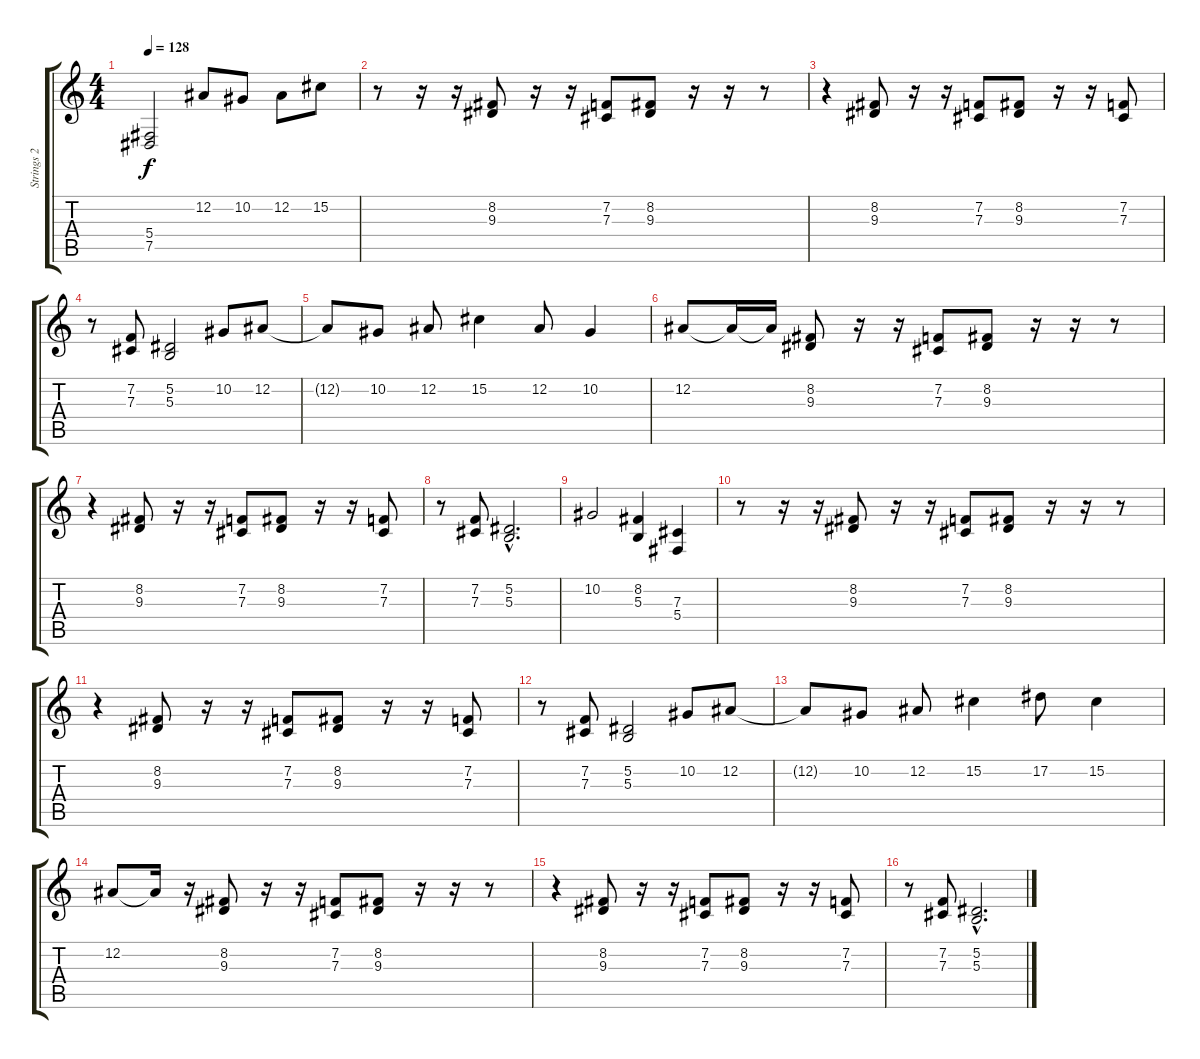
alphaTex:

\track ("Strings 2" "Strings 2") {instrument stringensemble1}
\staff {score tabs}
\tuning (Eb4 Bb3 Gb3 Db3 Ab2 Eb2) {hide}
\ts (4 4)
\tempo 128
\clef g2
\ks c
(5.4{t} 7.5{t}).2{dy f} 12.2.8 10.2.8 12.2.8 15.2.8 |
\section ("" "")
r.8{volume 16} r.16 r.16 (8.2 9.3).8 r.16 r.16 (7.2 7.3).8 (8.2 9.3).8 r.16 r.16 r.8 |
r.4 (8.2 9.3).8 r.16 r.16 (7.2 7.3).8 (8.2 9.3).8 r.16 r.16 (7.2 7.3).8 |
r.8 (7.2 7.3).8 (5.2 5.3).2 10.2.8 12.2.8 |
12.2{t}.8 10.2.8 12.2.8 15.2.4 12.2.8 10.2.4 |
12.2.8 12.2{t}.16 12.2{t}.16 (8.2 9.3).8 r.16 r.16 (7.2 7.3).8 (8.2 9.3).8 r.16 r.16 r.8 |
r.4 (8.2 9.3).8 r.16 r.16 (7.2 7.3).8 (8.2 9.3).8 r.16 r.16 (7.2 7.3).8 |
r.8 (7.2 7.3).8 (5.2{hac} 5.3{hac}).2{d} |
10.2.2 (8.2 5.3).4 (7.3 5.4).4 |
r.8 r.16 r.16 (8.2 9.3).8 r.16 r.16 (7.2 7.3).8 (8.2 9.3).8 r.16 r.16 r.8 |
r.4 (8.2 9.3).8 r.16 r.16 (7.2 7.3).8 (8.2 9.3).8 r.16 r.16 (7.2 7.3).8 |
r.8 (7.2 7.3).8 (5.2 5.3).2 10.2.8 12.2.8 |
12.2{t}.8 10.2.8 12.2.8 15.2.4 17.2.8 15.2.4 |
12.2.8 12.2{t}.16 r.16 (8.2 9.3).8 r.16 r.16 (7.2 7.3).8 (8.2 9.3).8 r.16 r.16 r.8 |
r.4 (8.2 9.3).8 r.16 r.16 (7.2 7.3).8 (8.2 9.3).8 r.16 r.16 (7.2 7.3).8 |
r.8 (7.2 7.3).8 (5.2{hac} 5.3{hac}).2{d}
